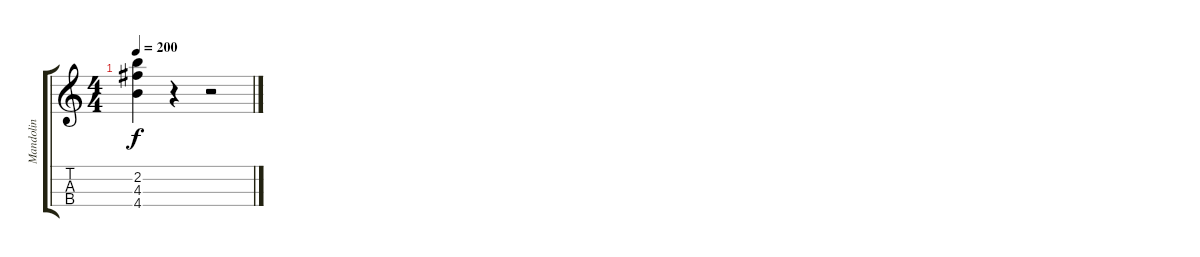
\track ("Mandolin" "Mandolin") {instrument acousticguitarnylon}
\staff {score tabs}
\tuning (E5 A4 D4 G3) {hide}
\ts (4 4)
\tempo 200
\clef g2
\ks c
(2.2 4.3 4.4).4{dy f} r.4 r.2
